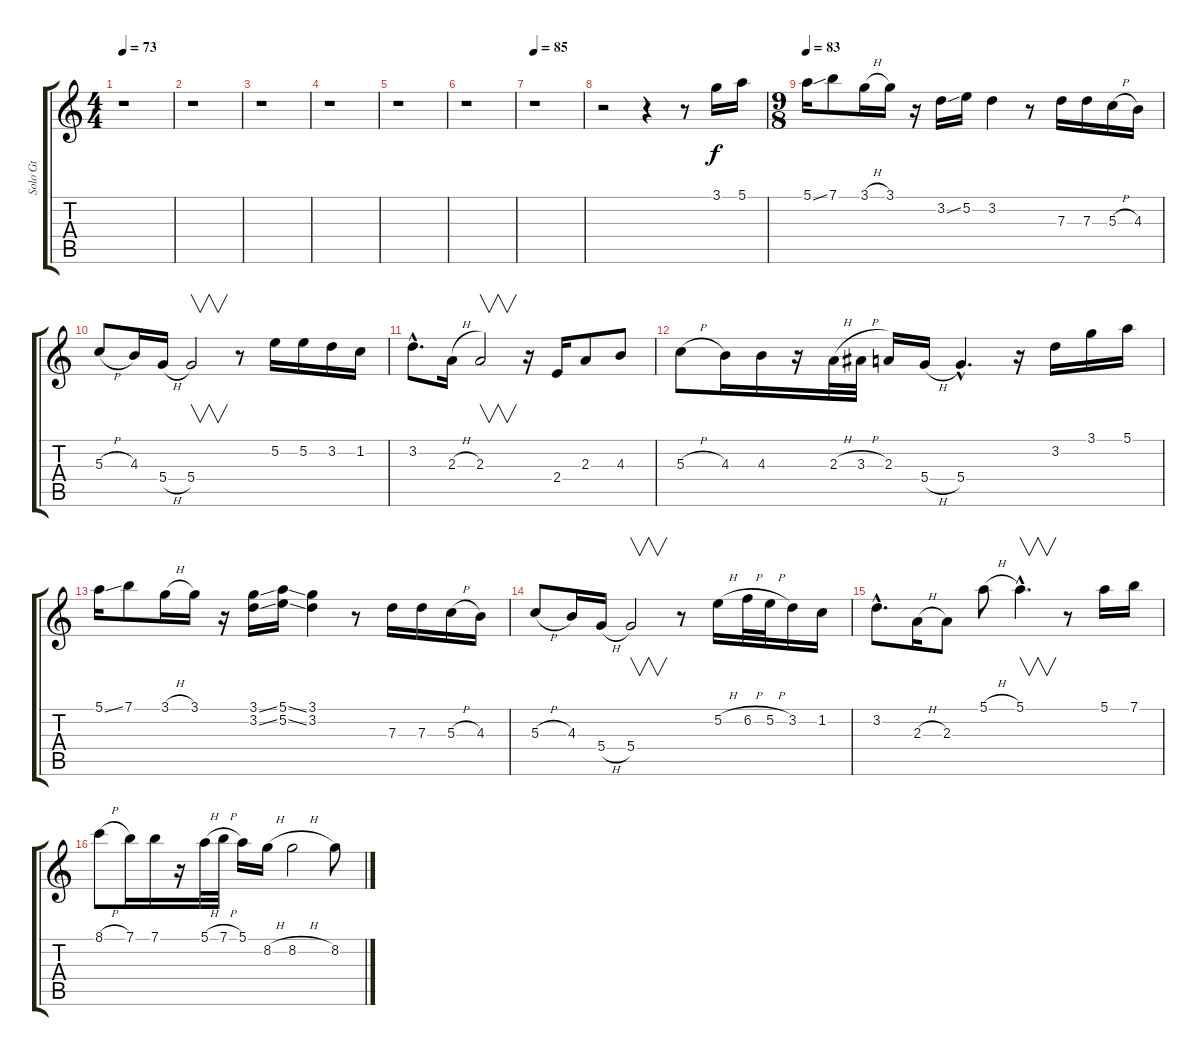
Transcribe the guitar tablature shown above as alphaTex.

\track ("Solo Gt" "Solo Gt") {instrument distortionguitar}
\staff {score tabs}
\tuning (E4 B3 G3 D3 A2 E2) {hide}
\ts (4 4)
\tempo 73
\clef g2
\ks c
r.1{dy f} |
r.1 |
r.1 |
r.1 |
r.1 |
r.1 |
\tempo 85
r.1 |
r.2 r.4 r.8 3.1.16 5.1.16 |
\ts (9 8)
\tempo 83
5.1{ss}.16 7.1.8 3.1{h}.16 3.1.16 r.16 3.2{ss}.16 5.2.16 3.2.4 r.8 7.3.16 7.3.16 5.3{h}.16 4.3.16 |
5.3{h}.8 4.3.16 5.4{h}.16 5.4.2{v} r.8 5.2.16 5.2.16 3.2.16 1.2.16 |
3.2{hac}.8{d} 2.3{h}.16 2.3.2{v} r.16 2.4.16 2.3.8 4.3.8 |
5.3{h}.8 4.3.16 4.3.16 r.16 2.3{h}.32 3.3{h}.32 2.3.16 5.4{h}.16 5.4{hac}.4{d} r.16 3.2.16 3.1.16 5.1.16 |
5.1{ss}.16 7.1.8 3.1{h}.16 3.1.16 r.16 (3.1{ss} 3.2{ss}).16 (5.1{ss} 5.2{ss}).16 (3.1 3.2).4 r.8 7.3.16 7.3.16 5.3{h}.16 4.3.16 |
5.3{h}.8 4.3.16 5.4{h}.16 5.4.2{v} r.8 5.2{h}.16 6.2{h}.32 5.2{h}.32 3.2.16 1.2.16 |
3.2{hac}.8{d} 2.3{h}.16 2.3.8 5.1{h}.8 5.1{hac}.4{v d} r.8 5.1.16 7.1.16 |
8.1{h}.8 7.1.16 7.1.16 r.16 5.1{h}.32 7.1{h}.32 5.1.16 8.2{h}.16 8.2{h}.2 8.2.8
